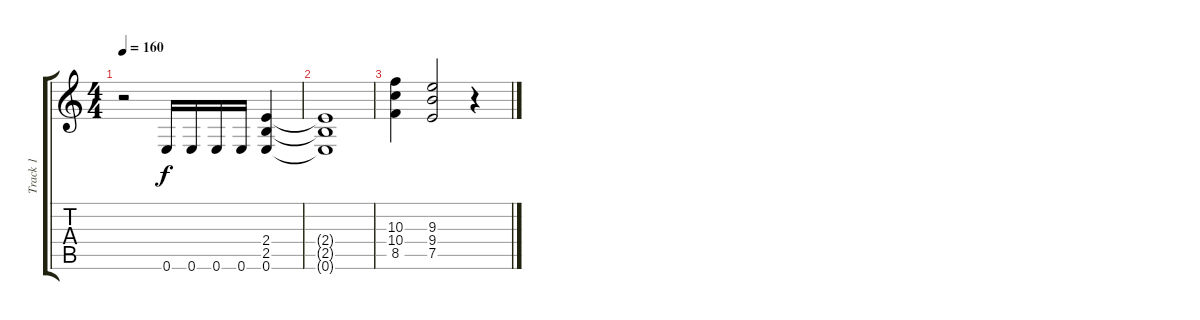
\track ("Track 1" "Track 1") {instrument distortionguitar}
\staff {score tabs}
\tuning (E4 B3 G3 D3 A2 E2) {hide}
\ts (4 4)
\tempo 160
\clef g2
\ks c
r.2{dy f} 0.6.16 0.6.16 0.6.16 0.6.16 (2.4 2.5 0.6).4 |
(2.4{t} 2.5{t} 0.6{t}).1 |
(10.3 10.4 8.5).4 (9.3 9.4 7.5).2 r.4
